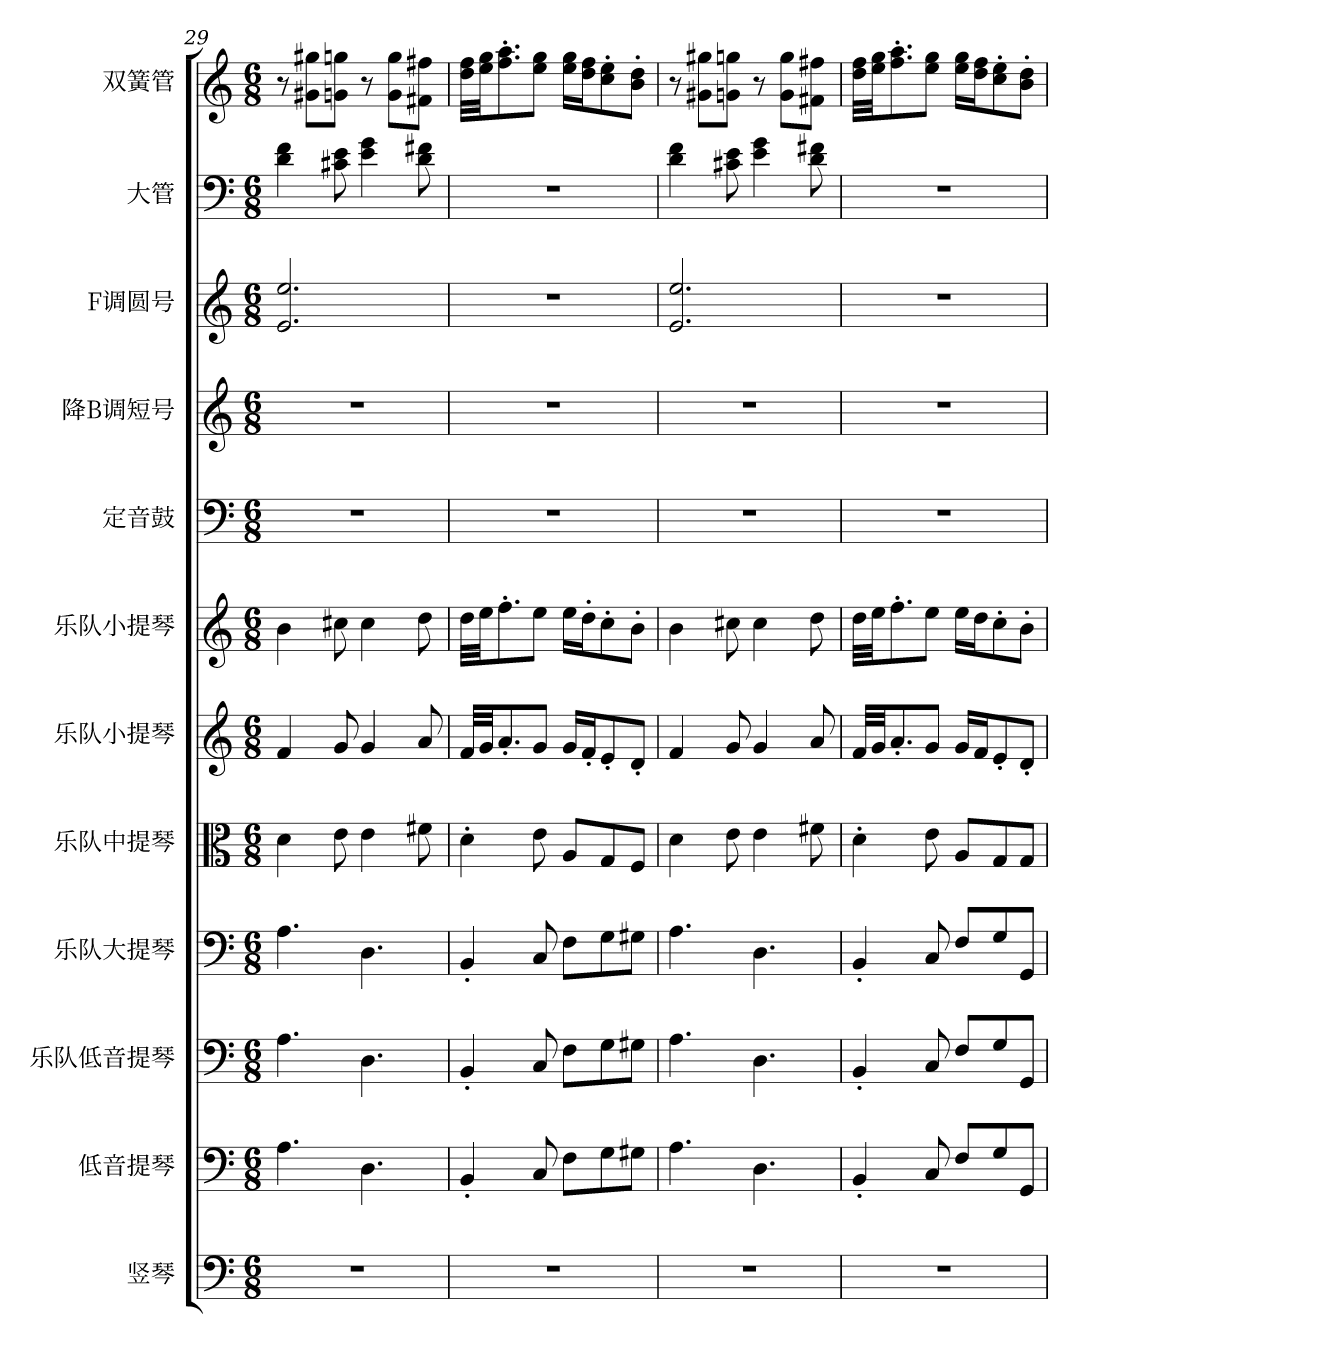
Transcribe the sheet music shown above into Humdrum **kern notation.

**kern	**kern	**kern	**kern	**kern	**kern	**kern	**kern	**kern	**kern	**kern	**kern
*part12	*part11	*part10	*part9	*part8	*part7	*part6	*part5	*part4	*part3	*part2	*part1
*staff12	*staff11	*staff10	*staff9	*staff8	*staff7	*staff6	*staff5	*staff4	*staff3	*staff2	*staff1
*I"竖琴	*I"低音提琴	*I"乐队低音提琴	*I"乐队大提琴	*I"乐队中提琴	*I"乐队小提琴	*I"乐队小提琴	*I"定音鼓	*I"降B调短号	*I"F调圆号	*I"大管	*I"双簧管
*clefF4	*clefF4	*clefF4	*clefF4	*clefC3	*clefG2	*clefG2	*clefF4	*clefG2	*clefG2	*clefF4	*clefG2
*	*ITrd7c12	*ITrd7c12	*	*	*	*	*	*ITrd1c2	*ITrd4c7	*	*
*k[]	*k[]	*k[]	*k[]	*k[]	*k[]	*k[]	*k[]	*k[b-e-]	*k[b-]	*k[]	*k[]
*M6/8	*M6/8	*M6/8	*M6/8	*M6/8	*M6/8	*M6/8	*M6/8	*M6/8	*M6/8	*M6/8	*M6/8
=29	=29	=29	=29	=29	=29	=29	=29	=29	=29	=29	=29
2.r	4.AA\	4.AA\	4.A\	4d\	4f/	4b\	2.r	2.r	2.A/ 2.a/	4d\ 4f\	8r
.	.	.	.	.	.	.	.	.	.	.	8g#X\ 8gg#X\L
.	.	.	.	8e\	8g/	8cc#X\	.	.	.	8c#X\ 8e\	8gn\ 8ggn\J
.	4.DD\	4.DD\	4.D\	4e\	4g/	4cc#\	.	.	.	4e\ 4g\	8r
.	.	.	.	.	.	.	.	.	.	.	8g\ 8gg\L
.	.	.	.	8f#X\	8a/	8dd\	.	.	.	8d\ 8f#X\	8f#X\ 8ff#X\J
=30	=30	=30	=30	=30	=30	=30	=30	=30	=30	=30	=30
2.r	4BBB'/	4BBB'/	4BB'/	4d'\	32f/LLL	32dd\LLL	2.r	2.r	2.r	2.r	32dd\ 32ff\LLL
.	.	.	.	.	32g/JJ	32ee\JJ	.	.	.	.	32ee\ 32gg\JJ
.	.	.	.	.	8.a'/	8.ff'\	.	.	.	.	8.ff\' 8.aa\'
.	8CC/	8CC/	8C/	8e\	8g/J	8ee\J	.	.	.	.	8ee\ 8gg\J
.	8FF\L	8FF\L	8F\L	8A/L	16g/LL	16ee\LL	.	.	.	.	16ee\ 16gg\LL
.	.	.	.	.	16f'/J	16dd'\J	.	.	.	.	16dd\ 16ff\J
.	8GG\	8GG\	8G\	8G/	8e'/	8cc'\	.	.	.	.	8cc\' 8ee\'
.	8GG#X\J	8GG#X\J	8G#X\J	8F/J	8d'/J	8b'\J	.	.	.	.	8b\' 8dd\'J
!!LO:PB:g=z
=31	=31	=31	=31	=31	=31	=31	=31	=31	=31	=31	=31
2.r	4.AA\	4.AA\	4.A\	4d\	4f/	4b\	2.r	2.r	2.A/ 2.a/	4d\ 4f\	8r
.	.	.	.	.	.	.	.	.	.	.	8g#X\ 8gg#X\L
.	.	.	.	8e\	8g/	8cc#X\	.	.	.	8c#X\ 8e\	8gn\ 8ggn\J
.	4.DD\	4.DD\	4.D\	4e\	4g/	4cc#\	.	.	.	4e\ 4g\	8r
.	.	.	.	.	.	.	.	.	.	.	8g\ 8gg\L
.	.	.	.	8f#X\	8a/	8dd\	.	.	.	8d\ 8f#X\	8f#X\ 8ff#X\J
=32	=32	=32	=32	=32	=32	=32	=32	=32	=32	=32	=32
2.r	4BBB'/	4BBB'/	4BB'/	4d'\	32f/LLL	32dd\LLL	2.r	2.r	2.r	2.r	32dd\ 32ff\LLL
.	.	.	.	.	32g/JJ	32ee\JJ	.	.	.	.	32ee\ 32gg\JJ
.	.	.	.	.	8.a'/	8.ff'\	.	.	.	.	8.ff\' 8.aa\'
.	8CC/	8CC/	8C/	8e\	8g/J	8ee\J	.	.	.	.	8ee\ 8gg\J
.	8FF/L	8FF/L	8F/L	8A/L	16g/LL	16ee\LL	.	.	.	.	16ee\ 16gg\LL
.	.	.	.	.	16f/J	16dd\J	.	.	.	.	16dd\ 16ff\J
.	8GG/	8GG/	8G/	8G/	8e'/	8cc'\	.	.	.	.	8cc\' 8ee\'
.	8GGG/J	8GGG/J	8GG/J	8G/J	8d'/J	8b'\J	.	.	.	.	8b\' 8dd\'J
=	=	=	=	=	=	=	=	=	=	=	=
*-	*-	*-	*-	*-	*-	*-	*-	*-	*-	*-	*-
